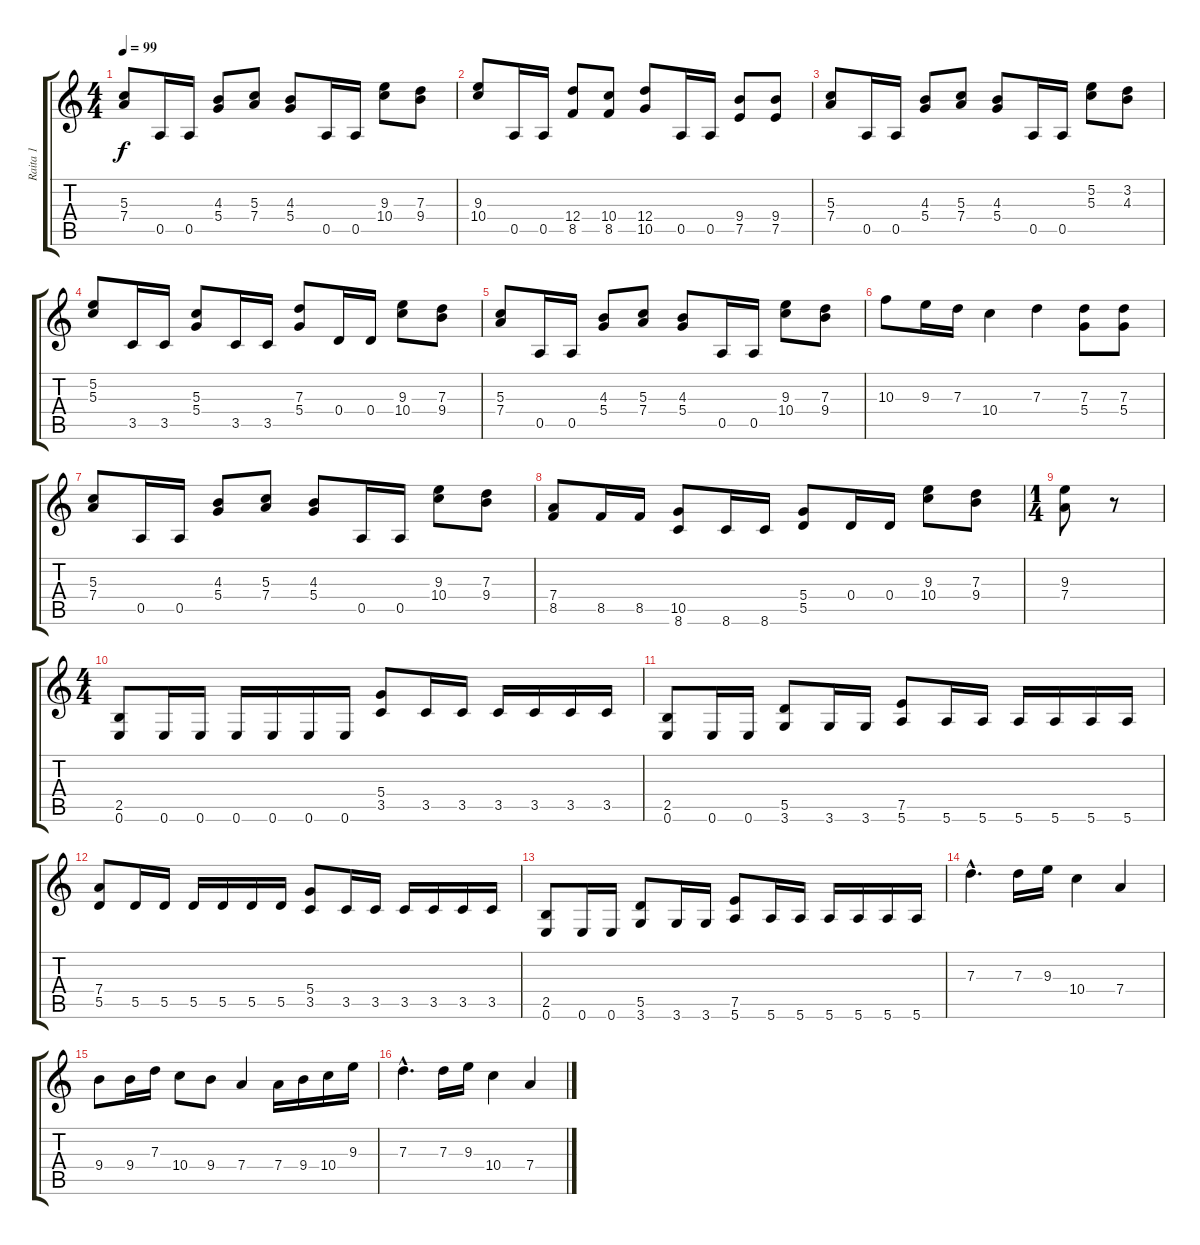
\track ("Raita 1" "Raita 1") {instrument distortionguitar}
\staff {score tabs}
\tuning (E4 B3 G3 D3 A2 E2) {hide}
\ts (4 4)
\tempo 99
\clef g2
\ks c
(5.3 7.4).8{dy f} 0.5.16 0.5.16 (4.3 5.4).8 (5.3 7.4).8 (4.3 5.4).8 0.5.16 0.5.16 (9.3 10.4).8 (7.3 9.4).8 |
(9.3 10.4).8 0.5.16 0.5.16 (12.4 8.5).8 (10.4 8.5).8 (12.4 10.5).8 0.5.16 0.5.16 (9.4 7.5).8 (9.4 7.5).8 |
(5.3 7.4).8 0.5.16 0.5.16 (4.3 5.4).8 (5.3 7.4).8 (4.3 5.4).8 0.5.16 0.5.16 (5.2 5.3).8 (3.2 4.3).8 |
(5.2 5.3).8 3.5.16 3.5.16 (5.3 5.4).8 3.5.16 3.5.16 (7.3 5.4).8 0.4.16 0.4.16 (9.3 10.4).8 (7.3 9.4).8 |
(5.3 7.4).8 0.5.16 0.5.16 (4.3 5.4).8 (5.3 7.4).8 (4.3 5.4).8 0.5.16 0.5.16 (9.3 10.4).8 (7.3 9.4).8 |
10.3.8 9.3.16 7.3.16 10.4.4 7.3.4 (7.3 5.4).8 (7.3 5.4).8 |
(5.3 7.4).8 0.5.16 0.5.16 (4.3 5.4).8 (5.3 7.4).8 (4.3 5.4).8 0.5.16 0.5.16 (9.3 10.4).8 (7.3 9.4).8 |
(7.4 8.5).8 8.5.16 8.5.16 (10.5 8.6).8 8.6.16 8.6.16 (5.4 5.5).8 0.4.16 0.4.16 (9.3 10.4).8 (7.3 9.4).8 |
\ts (1 4)
(9.3 7.4).8 r.8 |
\ts (4 4)
(2.5 0.6).8 0.6.16 0.6.16 0.6.16 0.6.16 0.6.16 0.6.16 (5.4 3.5).8 3.5.16 3.5.16 3.5.16 3.5.16 3.5.16 3.5.16 |
(2.5 0.6).8 0.6.16 0.6.16 (5.5 3.6).8 3.6.16 3.6.16 (7.5 5.6).8 5.6.16 5.6.16 5.6.16 5.6.16 5.6.16 5.6.16 |
(7.4 5.5).8 5.5.16 5.5.16 5.5.16 5.5.16 5.5.16 5.5.16 (5.4 3.5).8 3.5.16 3.5.16 3.5.16 3.5.16 3.5.16 3.5.16 |
(2.5 0.6).8 0.6.16 0.6.16 (5.5 3.6).8 3.6.16 3.6.16 (7.5 5.6).8 5.6.16 5.6.16 5.6.16 5.6.16 5.6.16 5.6.16 |
7.3{hac}.4{d} 7.3.16 9.3.16 10.4.4 7.4.4 |
9.4.8 9.4.16 7.3.16 10.4.8 9.4.8 7.4.4 7.4.16 9.4.16 10.4.16 9.3.16 |
7.3{hac}.4{d} 7.3.16 9.3.16 10.4.4 7.4.4
